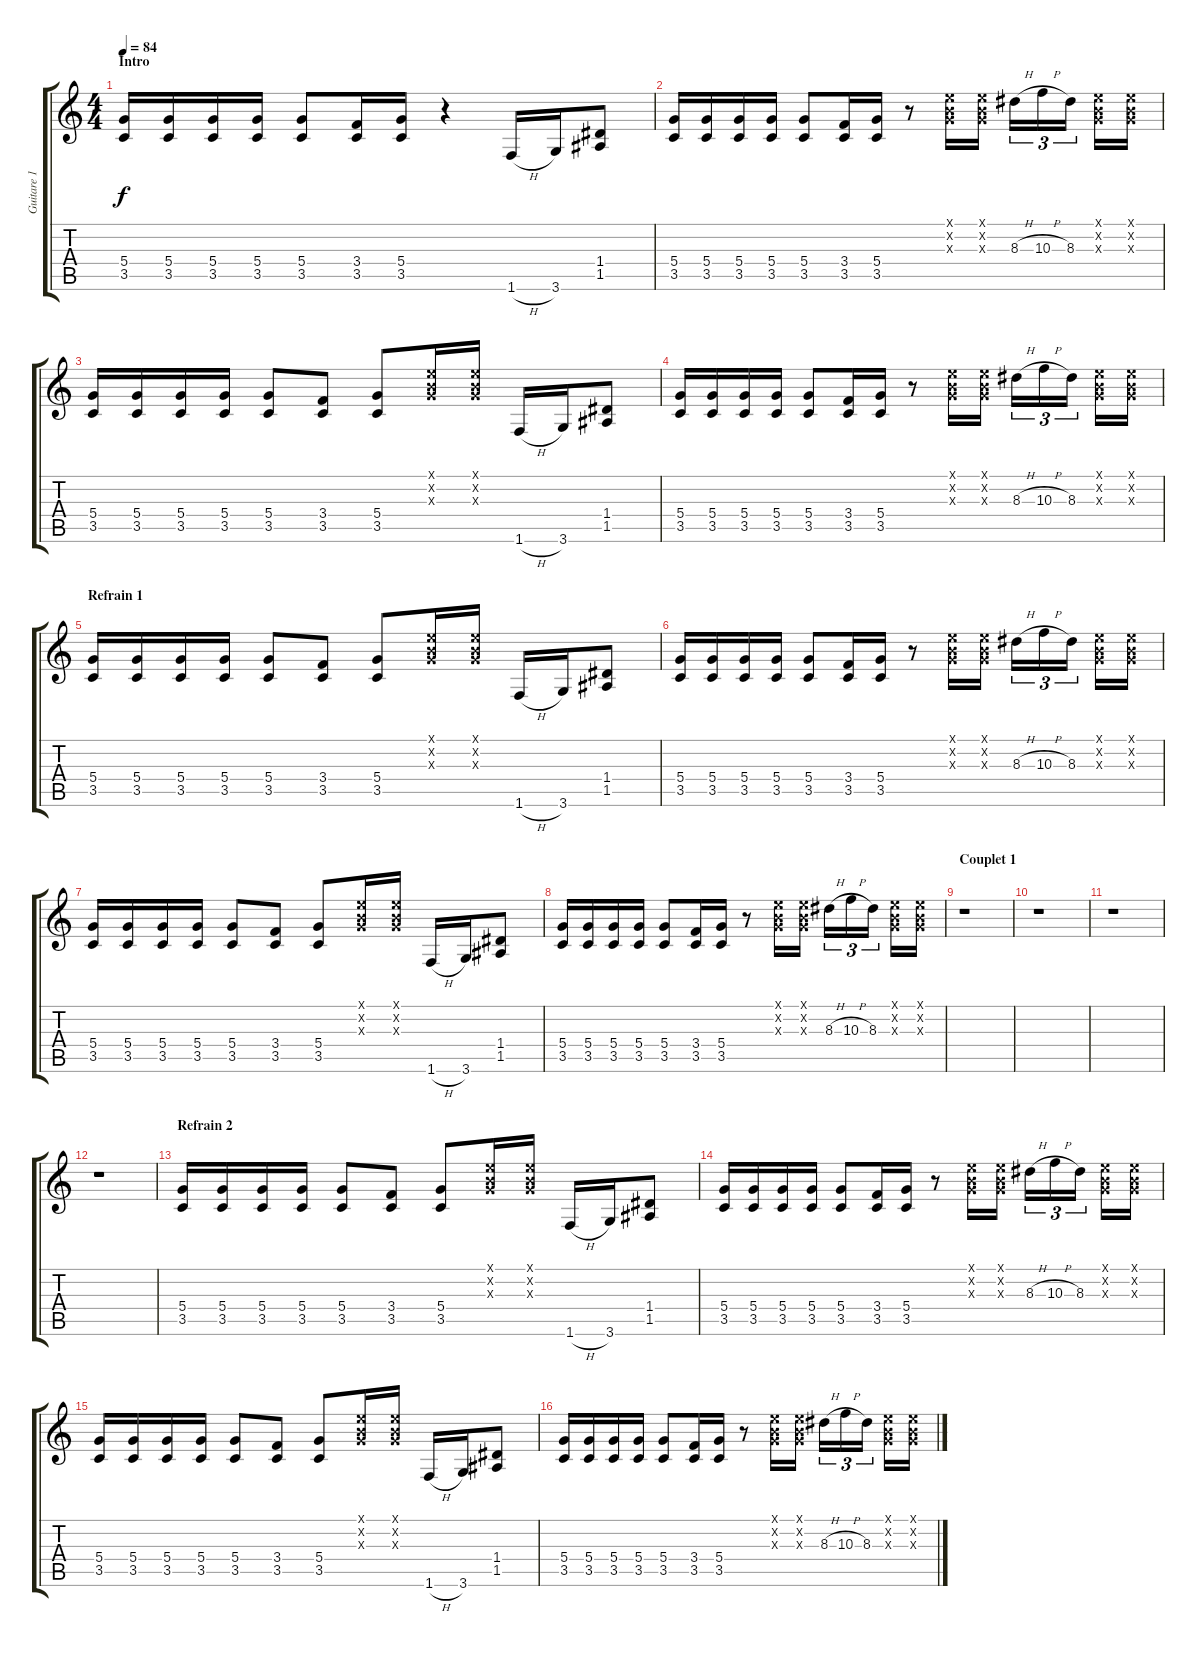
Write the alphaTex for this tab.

\track ("Guitare 1" "Guitare 1") {instrument distortionguitar}
\staff {score tabs}
\tuning (E4 B3 G3 D3 A2 E2) {hide}
\ts (4 4)
\section ("" "Intro")
\tempo 84
\clef g2
\ks c
(5.4 3.5).16{dy f instrument distortionguitar} (5.4 3.5).16 (5.4 3.5).16 (5.4 3.5).16 (5.4 3.5).8 (3.4 3.5).16 (5.4 3.5).16 r.4 1.6{h}.16 3.6.16 (1.4 1.5).8 |
(5.4 3.5).16 (5.4 3.5).16 (5.4 3.5).16 (5.4 3.5).16 (5.4 3.5).8 (3.4 3.5).16 (5.4 3.5).16 r.8 (0.1{x} 0.2{x} 0.3{x}).16 (0.1{x} 0.2{x} 0.3{x}).16 8.3{h}.16{tu (3 2)} 10.3{h}.16{tu (3 2)} 8.3.16{tu (3 2)} (0.1{x} 0.2{x} 0.3{x}).16 (0.1{x} 0.2{x} 0.3{x}).16 |
(5.4 3.5).16 (5.4 3.5).16 (5.4 3.5).16 (5.4 3.5).16 (5.4 3.5).8 (3.4 3.5).8 (5.4 3.5).8 (0.1{x} 0.2{x} 0.3{x}).16 (0.1{x} 0.2{x} 0.3{x}).16 1.6{h}.16 3.6.16 (1.4 1.5).8 |
(5.4 3.5).16 (5.4 3.5).16 (5.4 3.5).16 (5.4 3.5).16 (5.4 3.5).8 (3.4 3.5).16 (5.4 3.5).16 r.8 (0.1{x} 0.2{x} 0.3{x}).16 (0.1{x} 0.2{x} 0.3{x}).16 8.3{h}.16{tu (3 2)} 10.3{h}.16{tu (3 2)} 8.3.16{tu (3 2)} (0.1{x} 0.2{x} 0.3{x}).16 (0.1{x} 0.2{x} 0.3{x}).16 |
\section ("" "Refrain 1")
(5.4 3.5).16 (5.4 3.5).16 (5.4 3.5).16 (5.4 3.5).16 (5.4 3.5).8 (3.4 3.5).8 (5.4 3.5).8 (0.1{x} 0.2{x} 0.3{x}).16 (0.1{x} 0.2{x} 0.3{x}).16 1.6{h}.16 3.6.16 (1.4 1.5).8 |
(5.4 3.5).16 (5.4 3.5).16 (5.4 3.5).16 (5.4 3.5).16 (5.4 3.5).8 (3.4 3.5).16 (5.4 3.5).16 r.8 (0.1{x} 0.2{x} 0.3{x}).16 (0.1{x} 0.2{x} 0.3{x}).16 8.3{h}.16{tu (3 2)} 10.3{h}.16{tu (3 2)} 8.3.16{tu (3 2)} (0.1{x} 0.2{x} 0.3{x}).16 (0.1{x} 0.2{x} 0.3{x}).16 |
(5.4 3.5).16 (5.4 3.5).16 (5.4 3.5).16 (5.4 3.5).16 (5.4 3.5).8 (3.4 3.5).8 (5.4 3.5).8 (0.1{x} 0.2{x} 0.3{x}).16 (0.1{x} 0.2{x} 0.3{x}).16 1.6{h}.16 3.6.16 (1.4 1.5).8 |
(5.4 3.5).16 (5.4 3.5).16 (5.4 3.5).16 (5.4 3.5).16 (5.4 3.5).8 (3.4 3.5).16 (5.4 3.5).16 r.8 (0.1{x} 0.2{x} 0.3{x}).16 (0.1{x} 0.2{x} 0.3{x}).16 8.3{h}.16{tu (3 2)} 10.3{h}.16{tu (3 2)} 8.3.16{tu (3 2)} (0.1{x} 0.2{x} 0.3{x}).16 (0.1{x} 0.2{x} 0.3{x}).16 |
\section ("" "Couplet 1")
r.1 |
r.1 |
r.1 |
r.1 |
\section ("" "Refrain 2")
(5.4 3.5).16 (5.4 3.5).16 (5.4 3.5).16 (5.4 3.5).16 (5.4 3.5).8 (3.4 3.5).8 (5.4 3.5).8 (0.1{x} 0.2{x} 0.3{x}).16 (0.1{x} 0.2{x} 0.3{x}).16 1.6{h}.16 3.6.16 (1.4 1.5).8 |
(5.4 3.5).16 (5.4 3.5).16 (5.4 3.5).16 (5.4 3.5).16 (5.4 3.5).8 (3.4 3.5).16 (5.4 3.5).16 r.8 (0.1{x} 0.2{x} 0.3{x}).16 (0.1{x} 0.2{x} 0.3{x}).16 8.3{h}.16{tu (3 2)} 10.3{h}.16{tu (3 2)} 8.3.16{tu (3 2)} (0.1{x} 0.2{x} 0.3{x}).16 (0.1{x} 0.2{x} 0.3{x}).16 |
(5.4 3.5).16 (5.4 3.5).16 (5.4 3.5).16 (5.4 3.5).16 (5.4 3.5).8 (3.4 3.5).8 (5.4 3.5).8 (0.1{x} 0.2{x} 0.3{x}).16 (0.1{x} 0.2{x} 0.3{x}).16 1.6{h}.16 3.6.16 (1.4 1.5).8 |
(5.4 3.5).16 (5.4 3.5).16 (5.4 3.5).16 (5.4 3.5).16 (5.4 3.5).8 (3.4 3.5).16 (5.4 3.5).16 r.8 (0.1{x} 0.2{x} 0.3{x}).16 (0.1{x} 0.2{x} 0.3{x}).16 8.3{h}.16{tu (3 2)} 10.3{h}.16{tu (3 2)} 8.3.16{tu (3 2)} (0.1{x} 0.2{x} 0.3{x}).16 (0.1{x} 0.2{x} 0.3{x}).16
